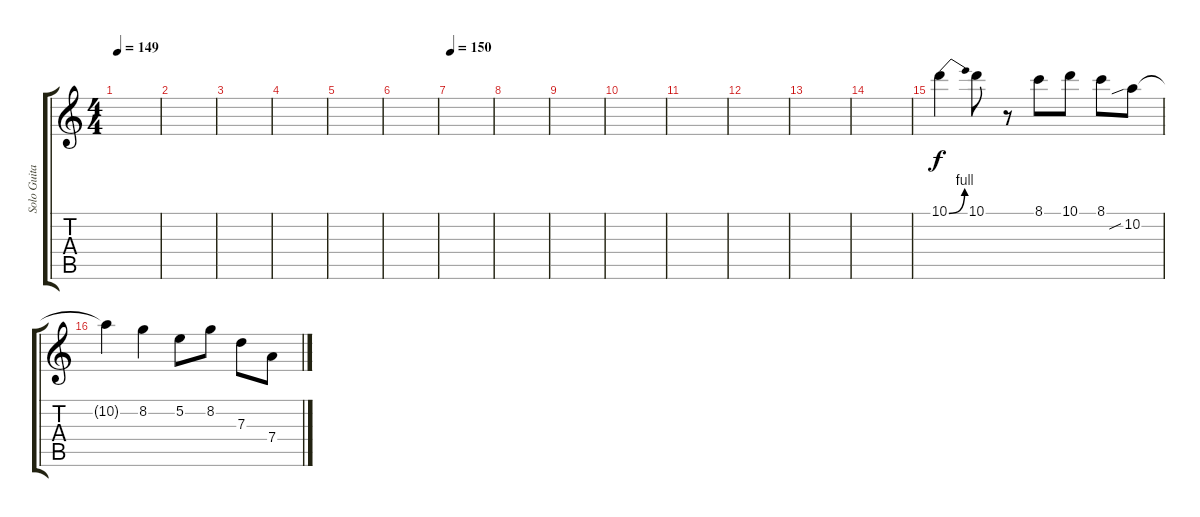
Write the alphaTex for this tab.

\track ("Solo Guitar" "Solo Guita") {instrument overdrivenguitar}
\staff {score tabs}
\tuning (E4 B3 G3 D3 A2 E2) {hide}
\ts (4 4)
\tempo 149
\clef g2
\ks c
|
|
|
|
|
|
\tempo 150
|
|
|
|
|
|
|
|
10.1{be (bend 0 0 60 4)}.4 10.1.8 r.8 8.1.8 10.1.8 8.1.8 10.2{sib}.8 |
10.2{t}.4 8.2.4 5.2.8 8.2.8 7.3.8 7.4.8
